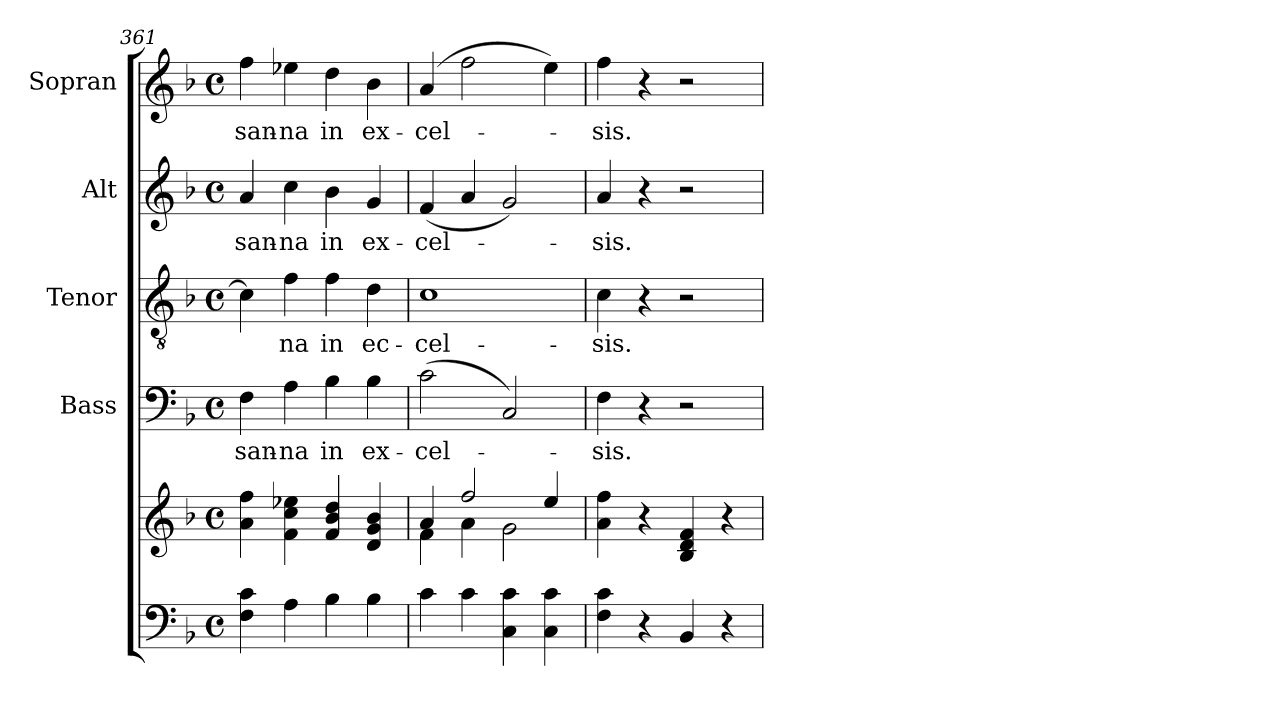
**kern	**kern	**kern	**text	**kern	**text	**kern	**text	**kern	**text
*part5	*part5	*part4	*part4	*part3	*part3	*part2	*part2	*part1	*part1
*staff6	*staff5	*staff4	*staff4	*staff3	*staff3	*staff2	*staff2	*staff1	*staff1
*	*	*I"Bass	*	*I"Tenor	*	*I"Alt	*	*I"Sopran	*
*	*	*I'B.	*	*I'T.	*	*I'A.	*	*I'S.	*
*clefF4	*clefG2	*clefF4	*	*clefGv2	*	*clefG2	*	*clefG2	*
*k[b-]	*k[b-]	*k[b-]	*	*k[b-]	*	*k[b-]	*	*k[b-]	*
*F:	*F:	*F:	*	*F:	*	*F:	*	*F:	*
*M4/4	*M4/4	*M4/4	*	*M4/4	*	*M4/4	*	*M4/4	*
*met(c)	*met(c)	*met(c)	*	*met(c)	*	*met(c)	*	*met(c)	*
=361	=361	=361	=361	=361	=361	=361	=361	=361	=361
!	!	!	!LO:LY:b	!	!	!	!LO:LY:b	!	!LO:LY:b
4F\ 4c\	4a\ 4ff\	4F\	-san-	4c\]	.	4a/	-san-	4ff\	-san-
!	!	!	!LO:LY:b	!	!LO:LY:b	!	!LO:LY:b	!	!LO:LY:b
4A\	4f\ 4cc\ 4ee-X\	4A\	-na	4f\	-na	4cc\	-na	4ee-X\	-na
!	!	!	!LO:LY:b	!	!LO:LY:b	!	!LO:LY:b	!	!LO:LY:b
4B-\	4f/ 4b-/ 4dd/	4B-\	in	4f\	in	4b-\	in	4dd\	in
!	!	!	!LO:LY:b	!	!LO:LY:b	!	!LO:LY:b	!	!LO:LY:b
4B-\	4d/ 4g/ 4b-/	4B-\	ex-	4d\	ec-	4g/	ex-	4b-\	ex-
=362	=362	=362	=362	=362	=362	=362	=362	=362	=362
*	*^	*	*	*	*	*	*	*	*
!	!	!	!	!LO:LY:b	!	!LO:LY:b	!	!LO:LY:b	!	!LO:LY:b
4c\	4a/	4f\	(>2c\	-cel-	1c	-cel-	(<4f/	-cel-	(4a/	-cel-
4c\	2ff/	4a\	.	.	.	.	4a/	.	2ff\	.
4C\ 4c\	.	2g\	2C/)	.	.	.	2g/)	.	.	.
4C\ 4c\	4ee/	.	.	.	.	.	.	.	4ee\)	.
*	*v	*v	*	*	*	*	*	*	*	*
=363	=363	=363	=363	=363	=363	=363	=363	=363	=363
!	!	!	!LO:LY:b	!	!LO:LY:b	!	!LO:LY:b	!	!LO:LY:b
4F\ 4c\	4a\ 4ff\	4F\	-sis.	4c\	-sis.	4a/	-sis.	4ff\	-sis.
4r	4r	4r	.	4r	.	4r	.	4r	.
4BB-/	4B-/ 4d/ 4f/	2r	.	2r	.	2r	.	2r	.
4r	4r	.	.	.	.	.	.	.	.
=	=	=	=	=	=	=	=	=	=
*-	*-	*-	*-	*-	*-	*-	*-	*-	*-
